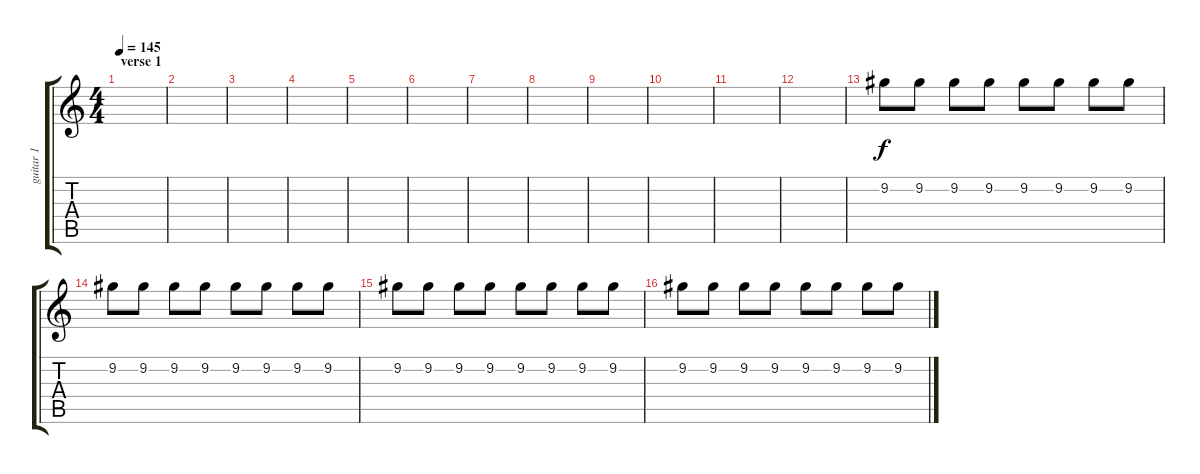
\track ("guitar 1" "guitar 1") {instrument electricguitarjazz}
\staff {score tabs}
\tuning (E4 B3 G3 D3 A2 E2) {hide}
\ts (4 4)
\section ("" "verse 1")
\tempo 145
\clef g2
\ks c
|
|
|
|
|
|
|
|
|
|
|
|
9.2.8{volume 16 instrument overdrivenguitar} 9.2.8 9.2.8 9.2.8 9.2.8 9.2.8 9.2.8 9.2.8 |
9.2.8 9.2.8 9.2.8 9.2.8 9.2.8 9.2.8 9.2.8 9.2.8 |
9.2.8 9.2.8 9.2.8 9.2.8 9.2.8 9.2.8 9.2.8 9.2.8 |
9.2.8 9.2.8 9.2.8 9.2.8 9.2.8 9.2.8 9.2.8 9.2.8
